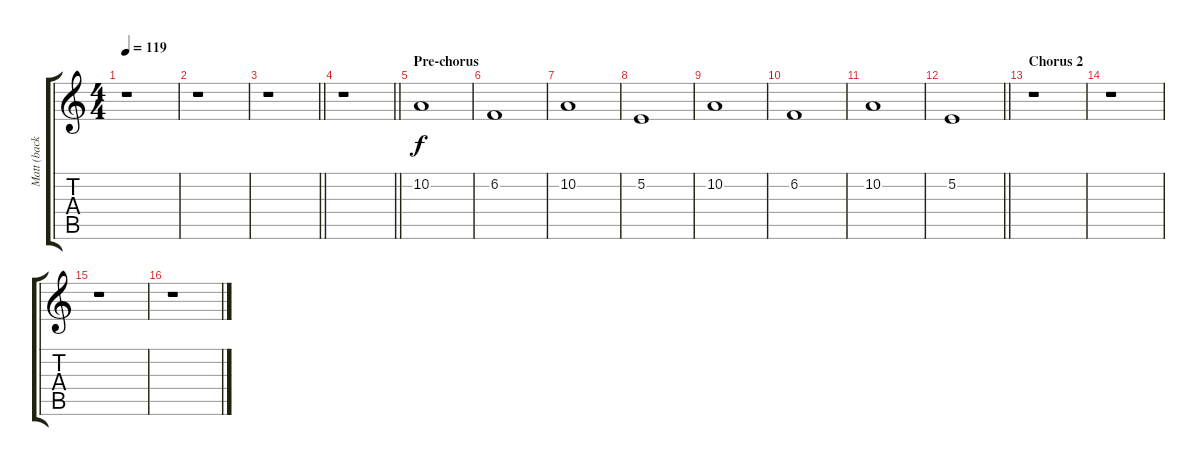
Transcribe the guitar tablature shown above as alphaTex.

\track ("Matt (backing vocals)" "Matt (back") {instrument ocarina}
\staff {score tabs}
\tuning (E4 B3 G3 D3 A2 E2) {hide}
\ts (4 4)
\tempo 119
\clef g2
\ks c
r.1{dy f} |
r.1 |
\barLineRight lightlight
r.1 |
\barLineRight lightlight
r.1 |
\section ("" "Pre-chorus")
10.2.1 |
6.2.1 |
10.2.1 |
5.2.1 |
10.2.1 |
6.2.1 |
10.2.1 |
\barLineRight lightlight
5.2.1 |
\section ("" "Chorus 2")
r.1 |
r.1 |
r.1 |
r.1
